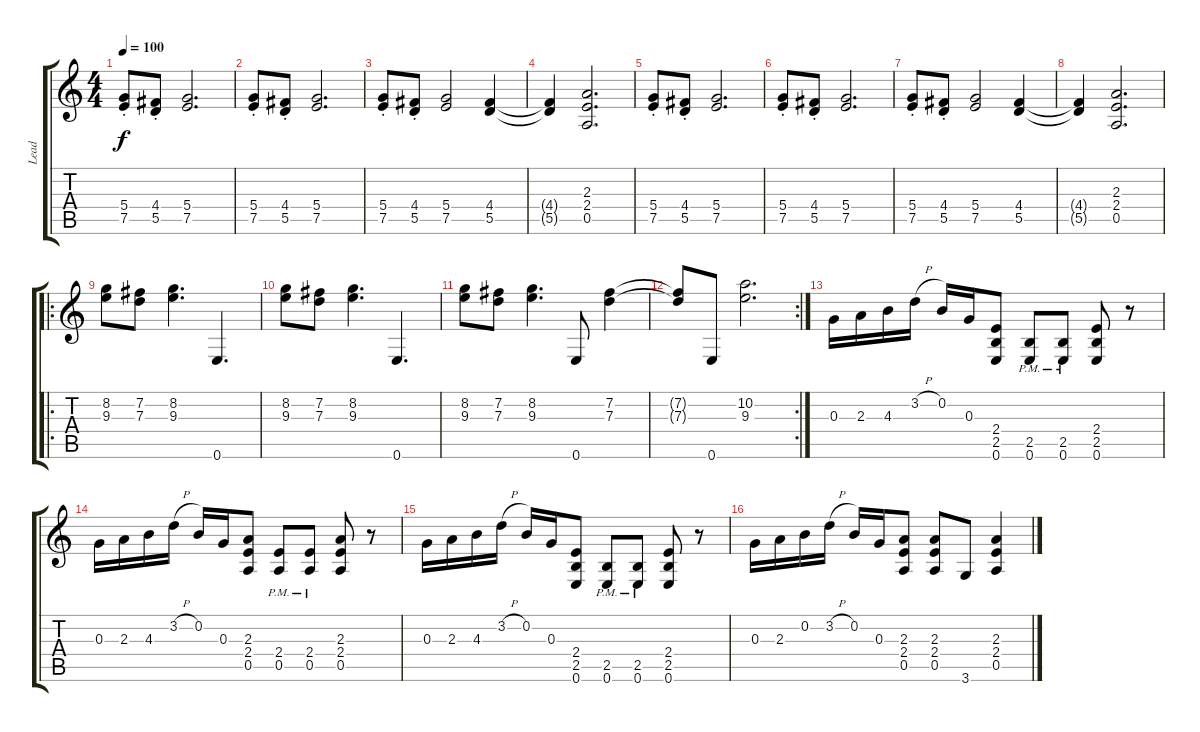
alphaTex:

\track ("Lead" "Lead") {instrument overdrivenguitar}
\staff {score tabs}
\tuning (E4 B3 G3 D3 A2 E2) {hide}
\ts (4 4)
\tempo 100
\clef g2
\ks c
(5.4{st} 7.5{st}).8{dy f} (4.4{st} 5.5{st}).8 (5.4 7.5).2{d} |
(5.4{st} 7.5{st}).8 (4.4{st} 5.5{st}).8 (5.4 7.5).2{d} |
(5.4{st} 7.5{st}).8 (4.4{st} 5.5{st}).8 (5.4 7.5).2 (4.4 5.5).4 |
(4.4{t} 5.5{t}).4 (2.3 2.4 0.5).2{d} |
(5.4{st} 7.5{st}).8 (4.4{st} 5.5{st}).8 (5.4 7.5).2{d} |
(5.4{st} 7.5{st}).8 (4.4{st} 5.5{st}).8 (5.4 7.5).2{d} |
(5.4{st} 7.5{st}).8 (4.4{st} 5.5{st}).8 (5.4 7.5).2 (4.4 5.5).4 |
(4.4{t} 5.5{t}).4 (2.3 2.4 0.5).2{d} |
\ro
(8.2 9.3).8 (7.2 7.3).8 (8.2 9.3).4{d} 0.6.4{d} |
(8.2 9.3).8 (7.2 7.3).8 (8.2 9.3).4{d} 0.6.4{d} |
(8.2 9.3).8 (7.2 7.3).8 (8.2 9.3).4{d} 0.6.8 (7.2 7.3).4 |
\rc 2
(7.2{t} 7.3{t}).8 0.6.8 (10.2 9.3).2{d} |
0.3.16 2.3.16 4.3.16 3.2{h}.16 0.2.16 0.3.16 (2.4 2.5 0.6).8 (2.5{pm} 0.6{pm}).8 (2.5{pm} 0.6{pm}).8 (2.4 2.5 0.6).8 r.8 |
0.3.16 2.3.16 4.3.16 3.2{h}.16 0.2.16 0.3.16 (2.3 2.4 0.5).8 (2.4{pm} 0.5{pm}).8 (2.4{pm} 0.5{pm}).8 (2.3 2.4 0.5).8 r.8 |
0.3.16 2.3.16 4.3.16 3.2{h}.16 0.2.16 0.3.16 (2.4 2.5 0.6).8 (2.5{pm} 0.6{pm}).8 (2.5{pm} 0.6{pm}).8 (2.4 2.5 0.6).8 r.8 |
0.3.16 2.3.16 0.2.16 3.2{h}.16 0.2.16 0.3.16 (2.3 2.4 0.5).8 (2.3 2.4 0.5).8 3.6.8 (2.3 2.4 0.5).4
